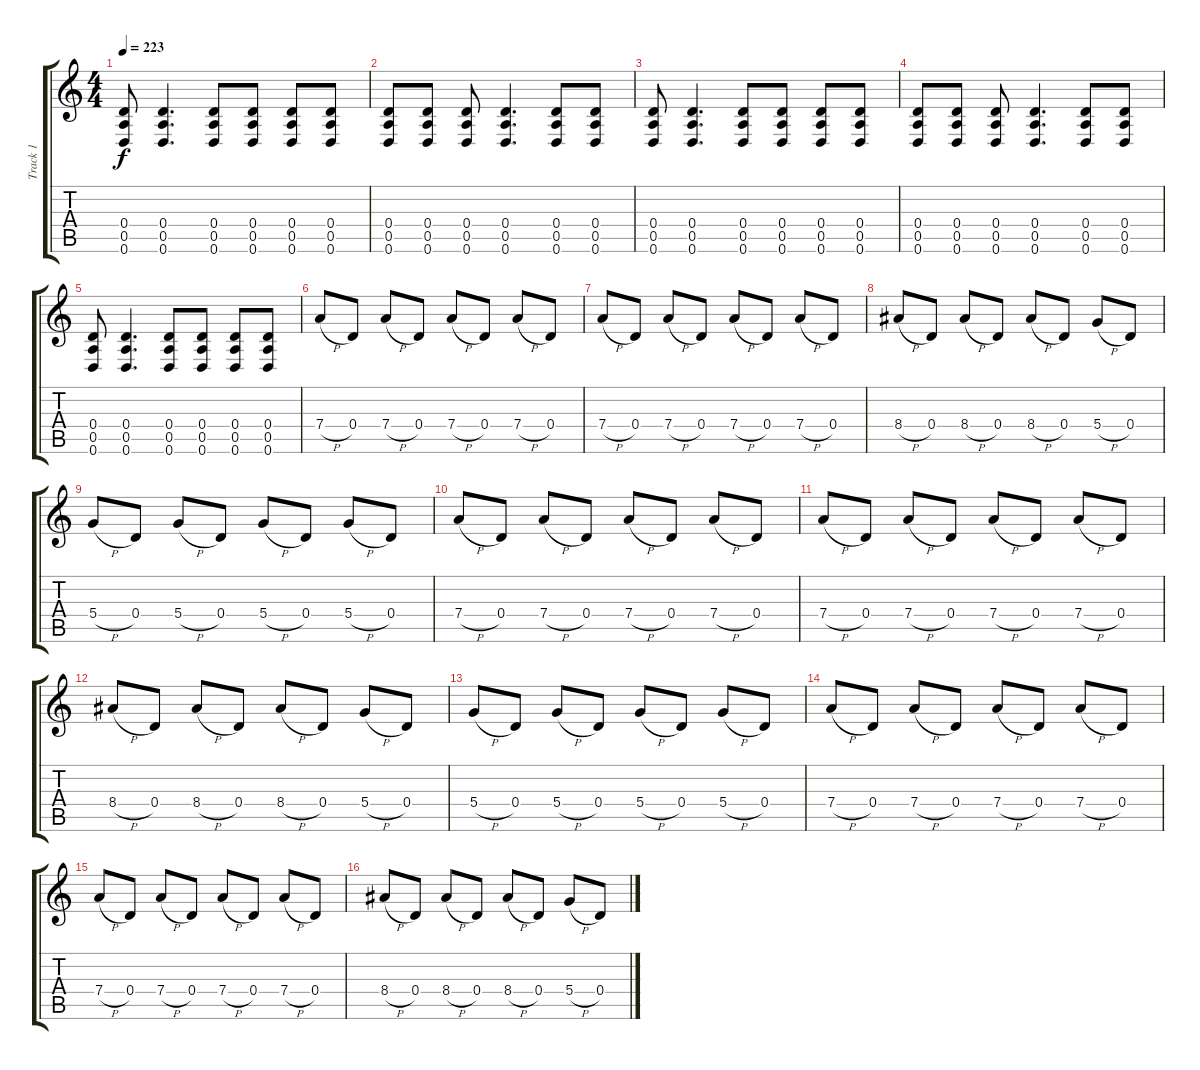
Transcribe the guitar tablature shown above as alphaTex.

\track ("Track 1" "Track 1") {instrument distortionguitar}
\staff {score tabs}
\tuning (E4 B3 G3 D3 A2 D2) {hide}
\ts (4 4)
\tempo 223
\clef g2
\ks c
(0.4 0.5 0.6).8{dy f} (0.4 0.5 0.6).4{d} (0.4 0.5 0.6).8 (0.4 0.5 0.6).8 (0.4 0.5 0.6).8 (0.4 0.5 0.6).8 |
(0.4 0.5 0.6).8 (0.4 0.5 0.6).8 (0.4 0.5 0.6).8 (0.4 0.5 0.6).4{d} (0.4 0.5 0.6).8 (0.4 0.5 0.6).8 |
(0.4 0.5 0.6).8 (0.4 0.5 0.6).4{d} (0.4 0.5 0.6).8 (0.4 0.5 0.6).8 (0.4 0.5 0.6).8 (0.4 0.5 0.6).8 |
(0.4 0.5 0.6).8 (0.4 0.5 0.6).8 (0.4 0.5 0.6).8 (0.4 0.5 0.6).4{d} (0.4 0.5 0.6).8 (0.4 0.5 0.6).8 |
(0.4 0.5 0.6).8 (0.4 0.5 0.6).4{d} (0.4 0.5 0.6).8 (0.4 0.5 0.6).8 (0.4 0.5 0.6).8 (0.4 0.5 0.6).8 |
7.4{h}.8 0.4.8 7.4{h}.8 0.4.8 7.4{h}.8 0.4.8 7.4{h}.8 0.4.8 |
7.4{h}.8 0.4.8 7.4{h}.8 0.4.8 7.4{h}.8 0.4.8 7.4{h}.8 0.4.8 |
8.4{h}.8 0.4.8 8.4{h}.8 0.4.8 8.4{h}.8 0.4.8 5.4{h}.8 0.4.8 |
5.4{h}.8 0.4.8 5.4{h}.8 0.4.8 5.4{h}.8 0.4.8 5.4{h}.8 0.4.8 |
7.4{h}.8 0.4.8 7.4{h}.8 0.4.8 7.4{h}.8 0.4.8 7.4{h}.8 0.4.8 |
7.4{h}.8 0.4.8 7.4{h}.8 0.4.8 7.4{h}.8 0.4.8 7.4{h}.8 0.4.8 |
8.4{h}.8 0.4.8 8.4{h}.8 0.4.8 8.4{h}.8 0.4.8 5.4{h}.8 0.4.8 |
5.4{h}.8 0.4.8 5.4{h}.8 0.4.8 5.4{h}.8 0.4.8 5.4{h}.8 0.4.8 |
7.4{h}.8 0.4.8 7.4{h}.8 0.4.8 7.4{h}.8 0.4.8 7.4{h}.8 0.4.8 |
7.4{h}.8 0.4.8 7.4{h}.8 0.4.8 7.4{h}.8 0.4.8 7.4{h}.8 0.4.8 |
8.4{h}.8 0.4.8 8.4{h}.8 0.4.8 8.4{h}.8 0.4.8 5.4{h}.8 0.4.8
